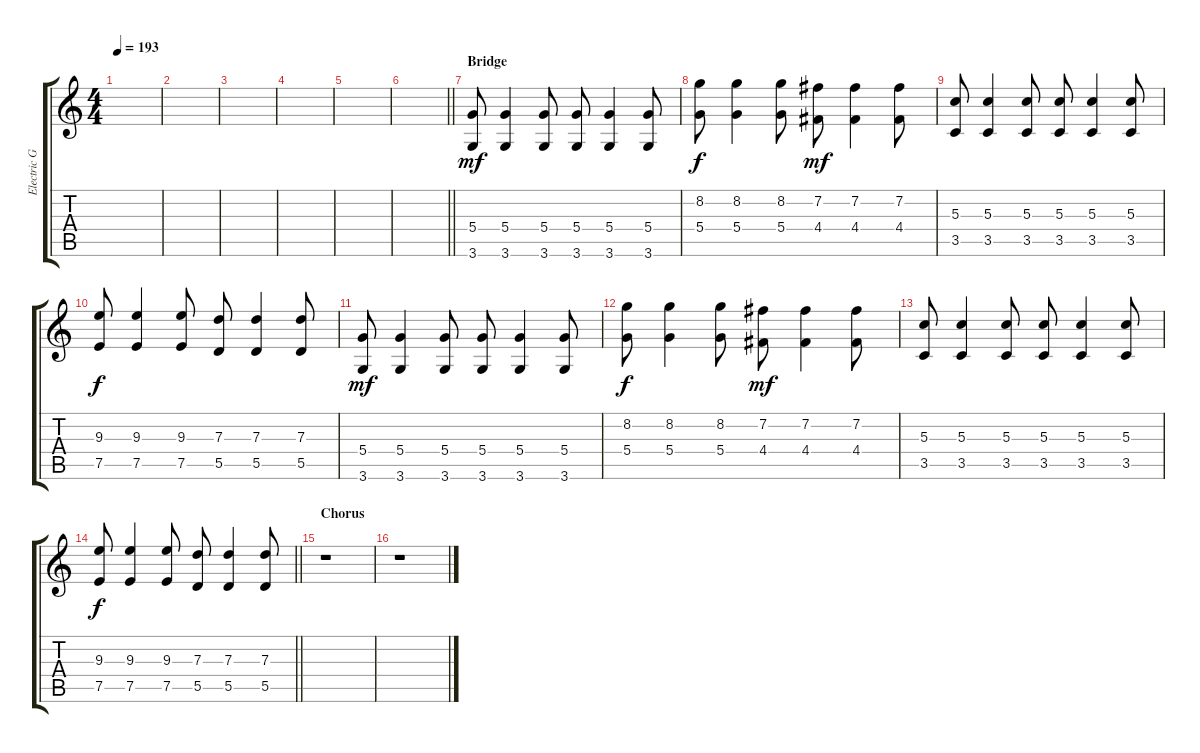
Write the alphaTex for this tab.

\track ("Electric Guitar" "Electric G") {instrument overdrivenguitar}
\staff {score tabs}
\tuning (E4 B3 G3 D3 A2 E2) {hide}
\ts (4 4)
\tempo 193
\clef g2
\ks c
|
|
|
|
|
\barLineRight lightlight
|
\section ("" "Bridge")
(5.4 3.6).8{dy mf} (5.4 3.6).4 (5.4 3.6).8 (5.4 3.6).8 (5.4 3.6).4 (5.4 3.6).8 |
(8.2 5.4).8{dy f} (8.2 5.4).4 (8.2 5.4).8 (7.2 4.4).8{dy mf} (7.2 4.4).4 (7.2 4.4).8 |
(5.3 3.5).8 (5.3 3.5).4 (5.3 3.5).8 (5.3 3.5).8 (5.3 3.5).4 (5.3 3.5).8 |
(9.3 7.5).8{dy f} (9.3 7.5).4 (9.3 7.5).8 (7.3 5.5).8 (7.3 5.5).4 (7.3 5.5).8 |
(5.4 3.6).8{dy mf} (5.4 3.6).4 (5.4 3.6).8 (5.4 3.6).8 (5.4 3.6).4 (5.4 3.6).8 |
(8.2 5.4).8{dy f} (8.2 5.4).4 (8.2 5.4).8 (7.2 4.4).8{dy mf} (7.2 4.4).4 (7.2 4.4).8 |
(5.3 3.5).8 (5.3 3.5).4 (5.3 3.5).8 (5.3 3.5).8 (5.3 3.5).4 (5.3 3.5).8 |
\barLineRight lightlight
(9.3 7.5).8{dy f} (9.3 7.5).4 (9.3 7.5).8 (7.3 5.5).8 (7.3 5.5).4 (7.3 5.5).8 |
\section ("" "Chorus")
r.1 |
r.1
